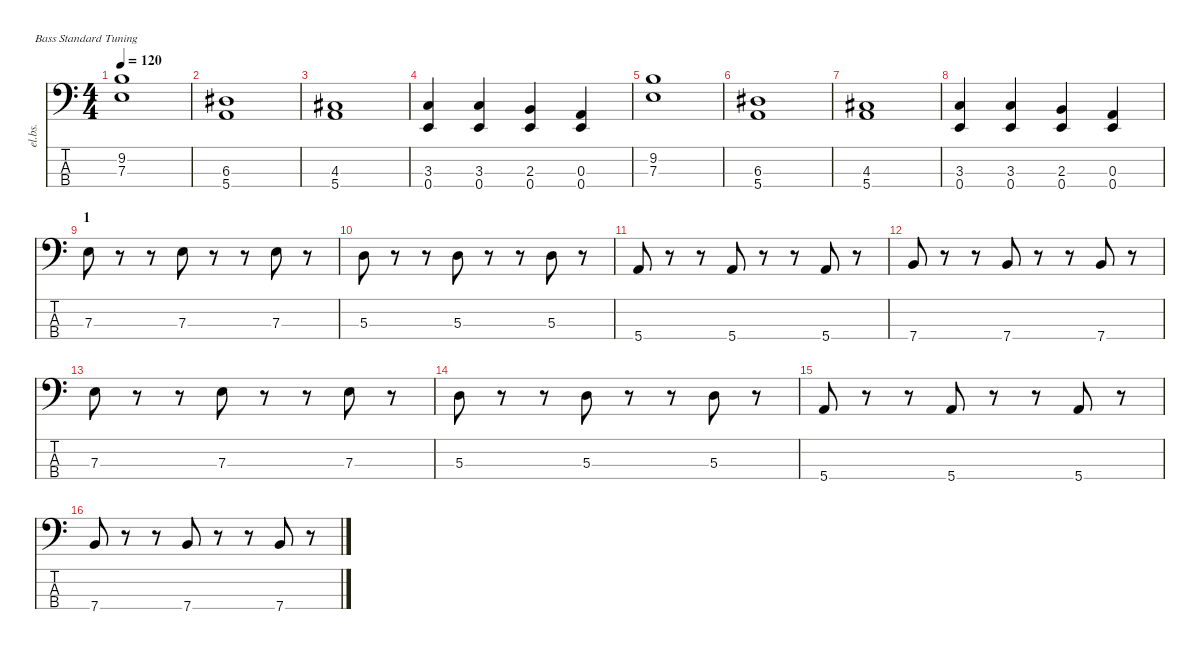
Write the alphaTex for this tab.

\defaultSystemsLayout 4
\hideDynamics
\bracketExtendMode nobrackets
\otherSystemsTrackNameOrientation horizontal
\track ("bass" "el.bs.") {instrument electricbassfinger}
\staff {score tabs}
\tuning (G2 D2 A1 E1)
\ts (4 4)
\tempo 120
\clef f4
\ks c
(9.2 7.3).1{dy f beam Down} |
(6.3{acc #} 5.4).1{beam Up} |
(4.3{acc #} 5.4).1{beam Up} |
(3.3 0.4).4{beam Up} (3.3 0.4).4{beam Up} (2.3 0.4).4{beam Up} (0.3 0.4).4{beam Up} |
(9.2 7.3).1{beam Down} |
(6.3{acc #} 5.4).1{beam Up} |
(4.3{acc #} 5.4).1{beam Up} |
(3.3 0.4).4{beam Up} (3.3 0.4).4{beam Up} (2.3 0.4).4{beam Up} (0.3 0.4).4{beam Up} |
\section ("" "1")
7.3.8{beam Down} r.8{beam Down} r.8{beam Down} 7.3.8{beam Down} r.8{beam Down} r.8{beam Down} 7.3.8{beam Down} r.8{beam Down} |
5.3.8{beam Down} r.8{beam Down} r.8{beam Down} 5.3.8{beam Down} r.8{beam Down} r.8{beam Down} 5.3.8{beam Down} r.8{beam Down} |
5.4.8{beam Up} r.8{beam Up} r.8{beam Up} 5.4.8{beam Up} r.8{beam Up} r.8{beam Up} 5.4.8{beam Up} r.8{beam Up} |
7.4.8{beam Up} r.8{beam Up} r.8{beam Up} 7.4.8{beam Up} r.8{beam Up} r.8{beam Up} 7.4.8{beam Up} r.8{beam Up} |
7.3.8{beam Down} r.8{beam Down} r.8{beam Down} 7.3.8{beam Down} r.8{beam Down} r.8{beam Down} 7.3.8{beam Down} r.8{beam Down} |
5.3.8{beam Down} r.8{beam Down} r.8{beam Down} 5.3.8{beam Down} r.8{beam Down} r.8{beam Down} 5.3.8{beam Down} r.8{beam Down} |
5.4.8{beam Up} r.8{beam Up} r.8{beam Up} 5.4.8{beam Up} r.8{beam Up} r.8{beam Up} 5.4.8{beam Up} r.8{beam Up} |
7.4.8{beam Up} r.8{beam Up} r.8{beam Up} 7.4.8{beam Up} r.8{beam Up} r.8{beam Up} 7.4.8{beam Up} r.8{beam Up}
